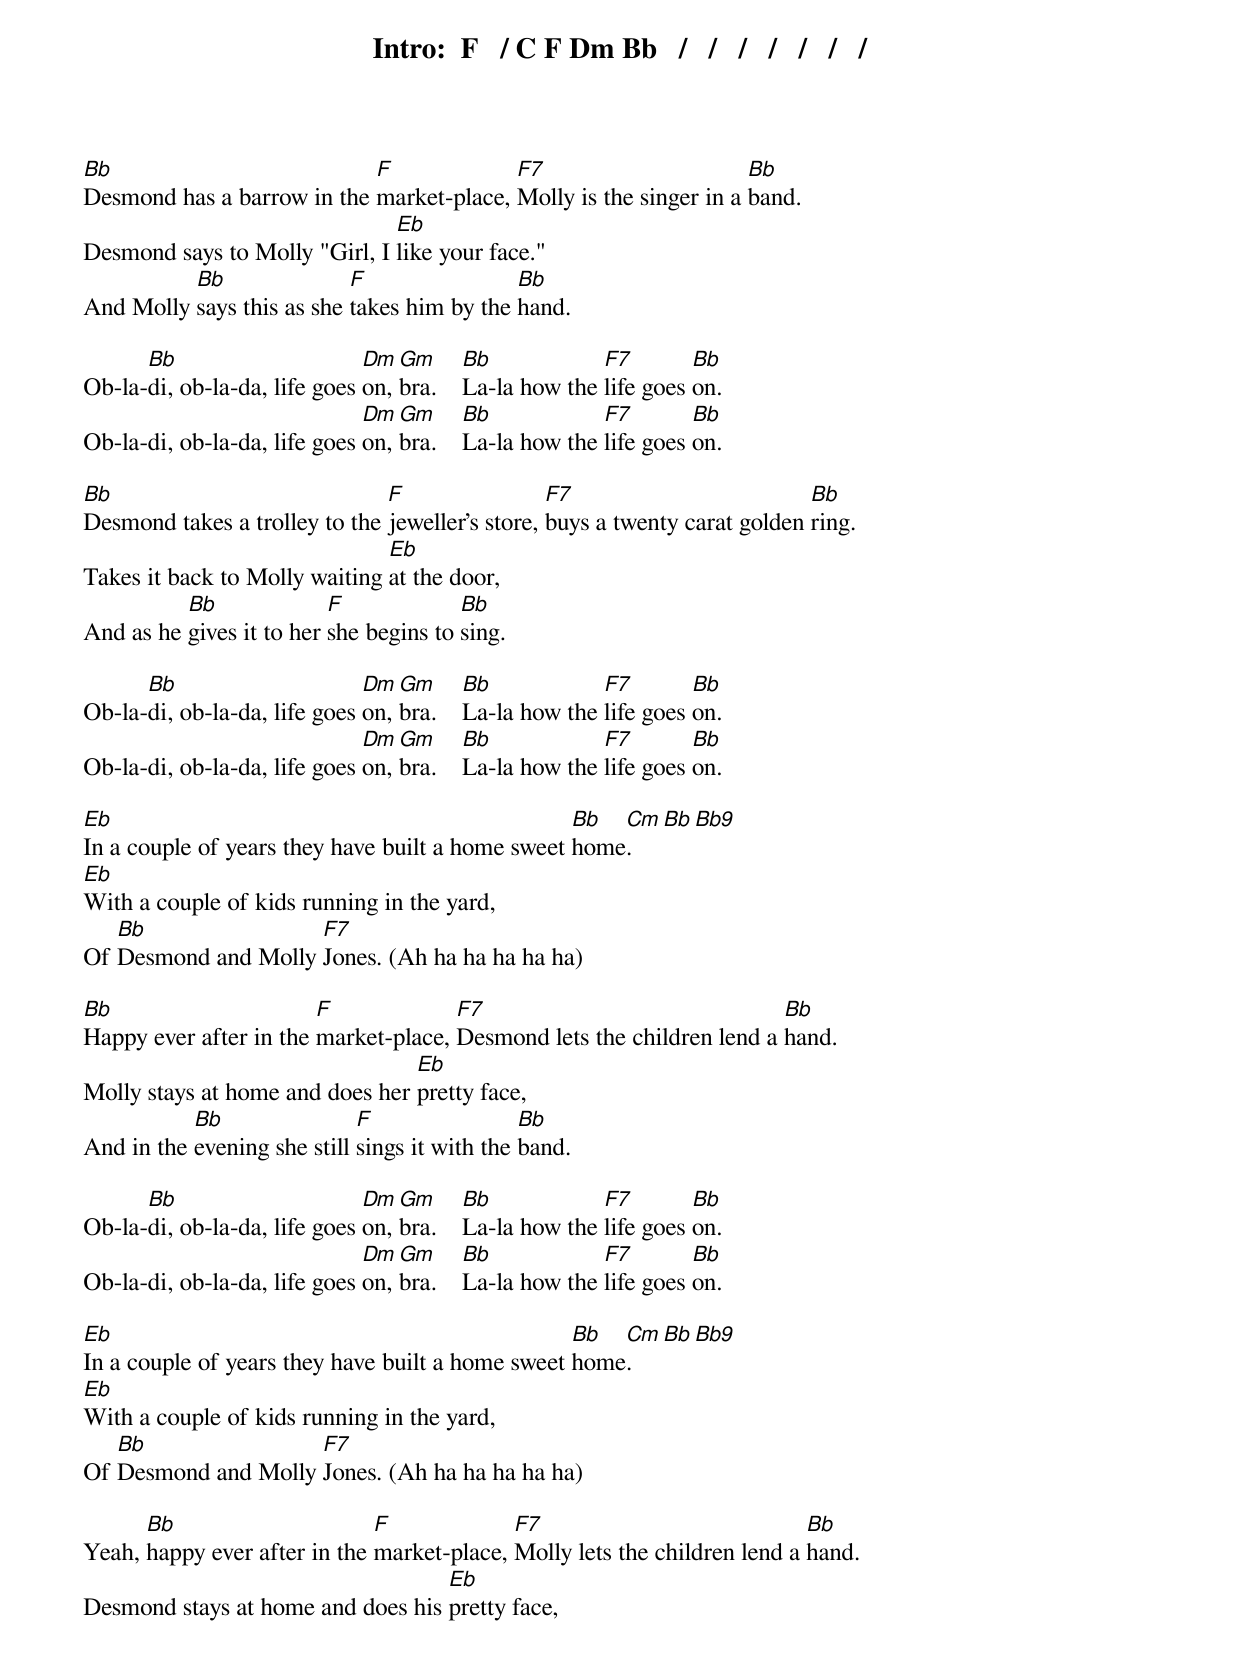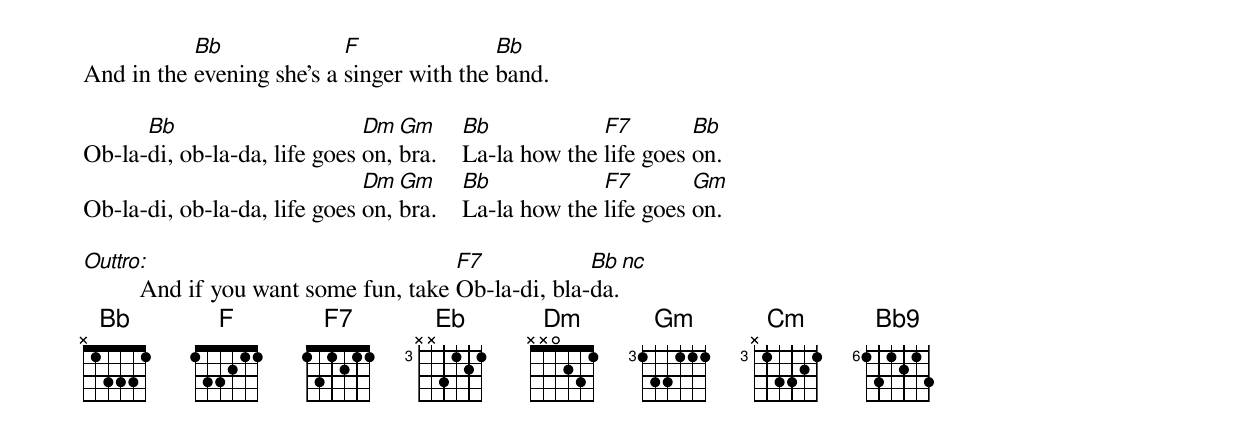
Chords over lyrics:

Intro:  F   / C F Dm Bb   /   /   /   /   /   /   /

Bb                          F             F7                       Bb
Desmond has a barrow in the market-place, Molly is the singer in a band.
                               Eb
Desmond says to Molly "Girl, I like your face."
          Bb               F                Bb
And Molly says this as she takes him by the hand.

      Bb                      Dm  Gm      Bb            F7        Bb
Ob-la-di, ob-la-da, life goes on, bra.    La-la how the life goes on.
                              Dm  Gm      Bb            F7        Bb
Ob-la-di, ob-la-da, life goes on, bra.    La-la how the life goes on.

Bb                             F                 F7                         Bb
Desmond takes a trolley to the jeweller’s store, buys a twenty carat golden ring.
                               Eb
Takes it back to Molly waiting at the door,
          Bb              F             Bb
And as he gives it to her she begins to sing.

      Bb                      Dm  Gm      Bb            F7        Bb
Ob-la-di, ob-la-da, life goes on, bra.    La-la how the life goes on.
                              Dm  Gm      Bb            F7        Bb
Ob-la-di, ob-la-da, life goes on, bra.    La-la how the life goes on.

Eb                                                Bb  Cm   Bb  Bb9
In a couple of years they have built a home sweet home.
Eb
With a couple of kids running in the yard,
   Bb                F7
Of Desmond and Molly Jones. (Ah ha ha ha ha ha)

Bb                      F             F7                               Bb
Happy ever after in the market-place, Desmond lets the children lend a hand.
                                 Eb
Molly stays at home and does her pretty face,
           Bb                F                 Bb
And in the evening she still sings it with the band.

      Bb                      Dm  Gm      Bb            F7        Bb
Ob-la-di, ob-la-da, life goes on, bra.    La-la how the life goes on.
                              Dm  Gm      Bb            F7        Bb
Ob-la-di, ob-la-da, life goes on, bra.    La-la how the life goes on.

Eb                                                Bb  Cm   Bb  Bb9
In a couple of years they have built a home sweet home.
Eb
With a couple of kids running in the yard,
   Bb                F7
Of Desmond and Molly Jones. (Ah ha ha ha ha ha)

      Bb                      F             F7                             Bb
Yeah, happy ever after in the market-place, Molly lets the children lend a hand.
                                   Eb
Desmond stays at home and does his pretty face,
           Bb              F               Bb
And in the evening she's a singer with the band.

      Bb                      Dm  Gm      Bb            F7        Bb
Ob-la-di, ob-la-da, life goes on, bra.    La-la how the life goes on.
                              Dm  Gm      Bb            F7        Gm
Ob-la-di, ob-la-da, life goes on, bra.    La-la how the life goes on.

Outtro:                                 F7            Bb nc
         And if you want some fun, take Ob-la-di, bla-da.
